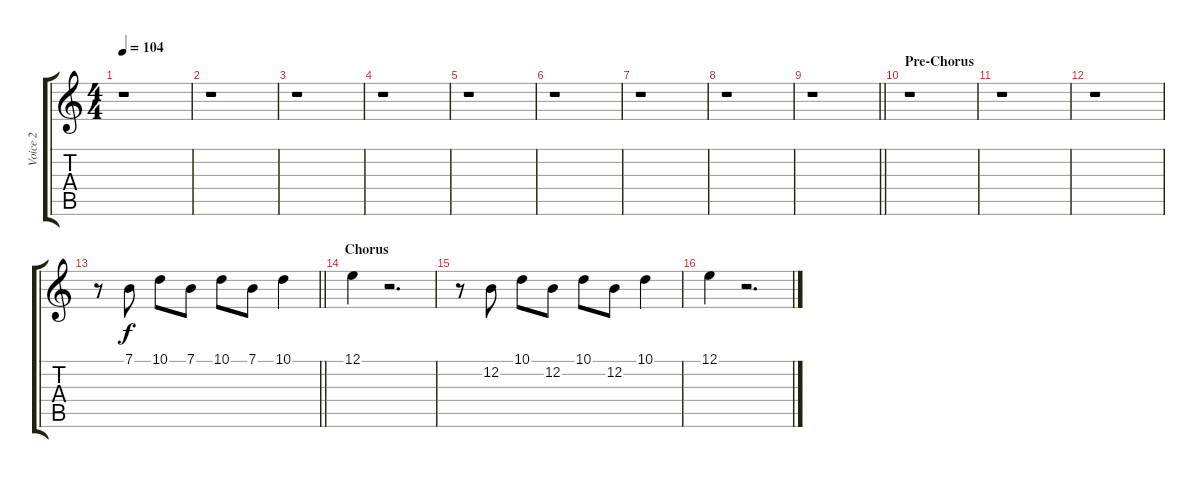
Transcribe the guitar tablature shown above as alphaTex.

\track ("Voice 2" "Voice 2") {instrument lead2sawtooth}
\staff {score tabs}
\tuning (E4 B3 G3 D3 A2 E2) {hide}
\ts (4 4)
\tempo 104
\clef g2
\ks c
r.1{dy f} |
r.1 |
r.1 |
r.1 |
r.1 |
r.1 |
r.1 |
r.1 |
\barLineRight lightlight
r.1 |
\section ("" "Pre-Chorus")
r.1 |
r.1 |
r.1 |
\barLineRight lightlight
r.8 7.1.8 10.1.8 7.1.8 10.1.8 7.1.8 10.1.4 |
\section ("" "Chorus")
12.1.4 r.2{d} |
r.8 12.2.8 10.1.8 12.2.8 10.1.8 12.2.8 10.1.4 |
12.1.4 r.2{d}
